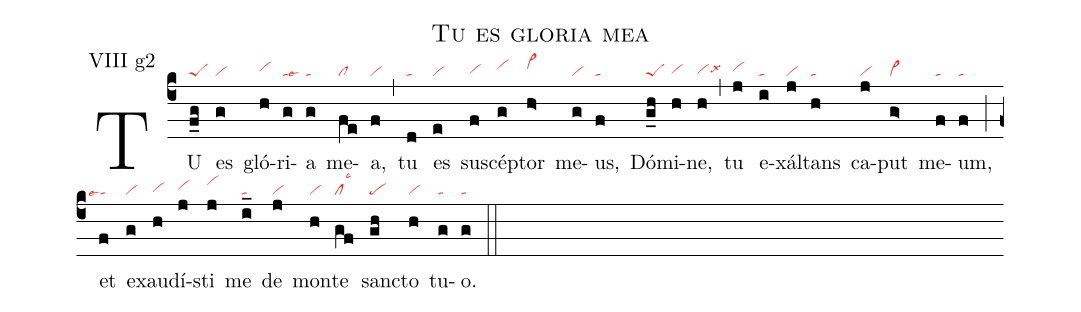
name: Tu es gloria mea;
annotation: VIII g2;
mode: 8;
nabc-lines: 1;
%%
(c4)
TU(f_g|peS) es(g|vi) gló(h|vihh)ri(g|talse3)a(g|ta) me(fe|cl)a,(f|vi) (,)
tu(d|ta) es(e|vi) su(f|vihg)scép(g|vihi)tor(h>|vi>hi) me(g|vi)us,(f|ta)
Dó(g_h|peS)mi(h|vihg)ne,(h|vihglsx6) (,)
tu(j|vihh) e(i|ta)xál(j|vi)tans(h|ta) ca(j|vi)put(g>|vi>) me(f|ta)um,(f|ta) (;)
et(f|```talse4) e(g|vi)xau(h|vihg)dí(j|vihh)sti(j|vihj) me(i_|ta) de(j|vi) mon(h|vi)te(gf|cllsc3) san(gh|pe)cto(h|vi) tu(g|ta)o.(g|ta) (::)
